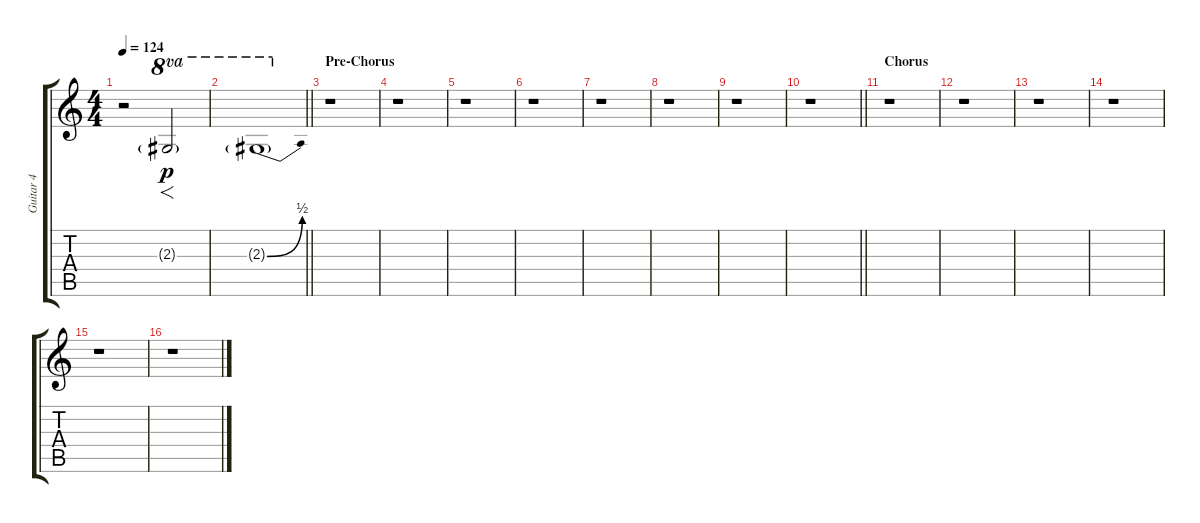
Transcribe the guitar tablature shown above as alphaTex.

\track ("Guitar 4" "Guitar 4") {instrument distortionguitar}
\staff {score tabs}
\tuning (Eb4 Bb3 Gb3 Db3 Ab2 Db2) {hide}
\ts (4 4)
\tempo 124
\clef g2
\ks c
r.2{dy p} 2.3{g}.2{f ot 8va} |
\barLineRight lightlight
2.3{be (bend 0 0 60 2) g}.1{ot 8va} |
\section ("" "Pre-Chorus")
r.1 |
r.1 |
r.1 |
r.1 |
r.1 |
r.1 |
r.1 |
\barLineRight lightlight
r.1 |
\section ("" "Chorus")
r.1 |
r.1 |
r.1 |
r.1 |
r.1 |
r.1
